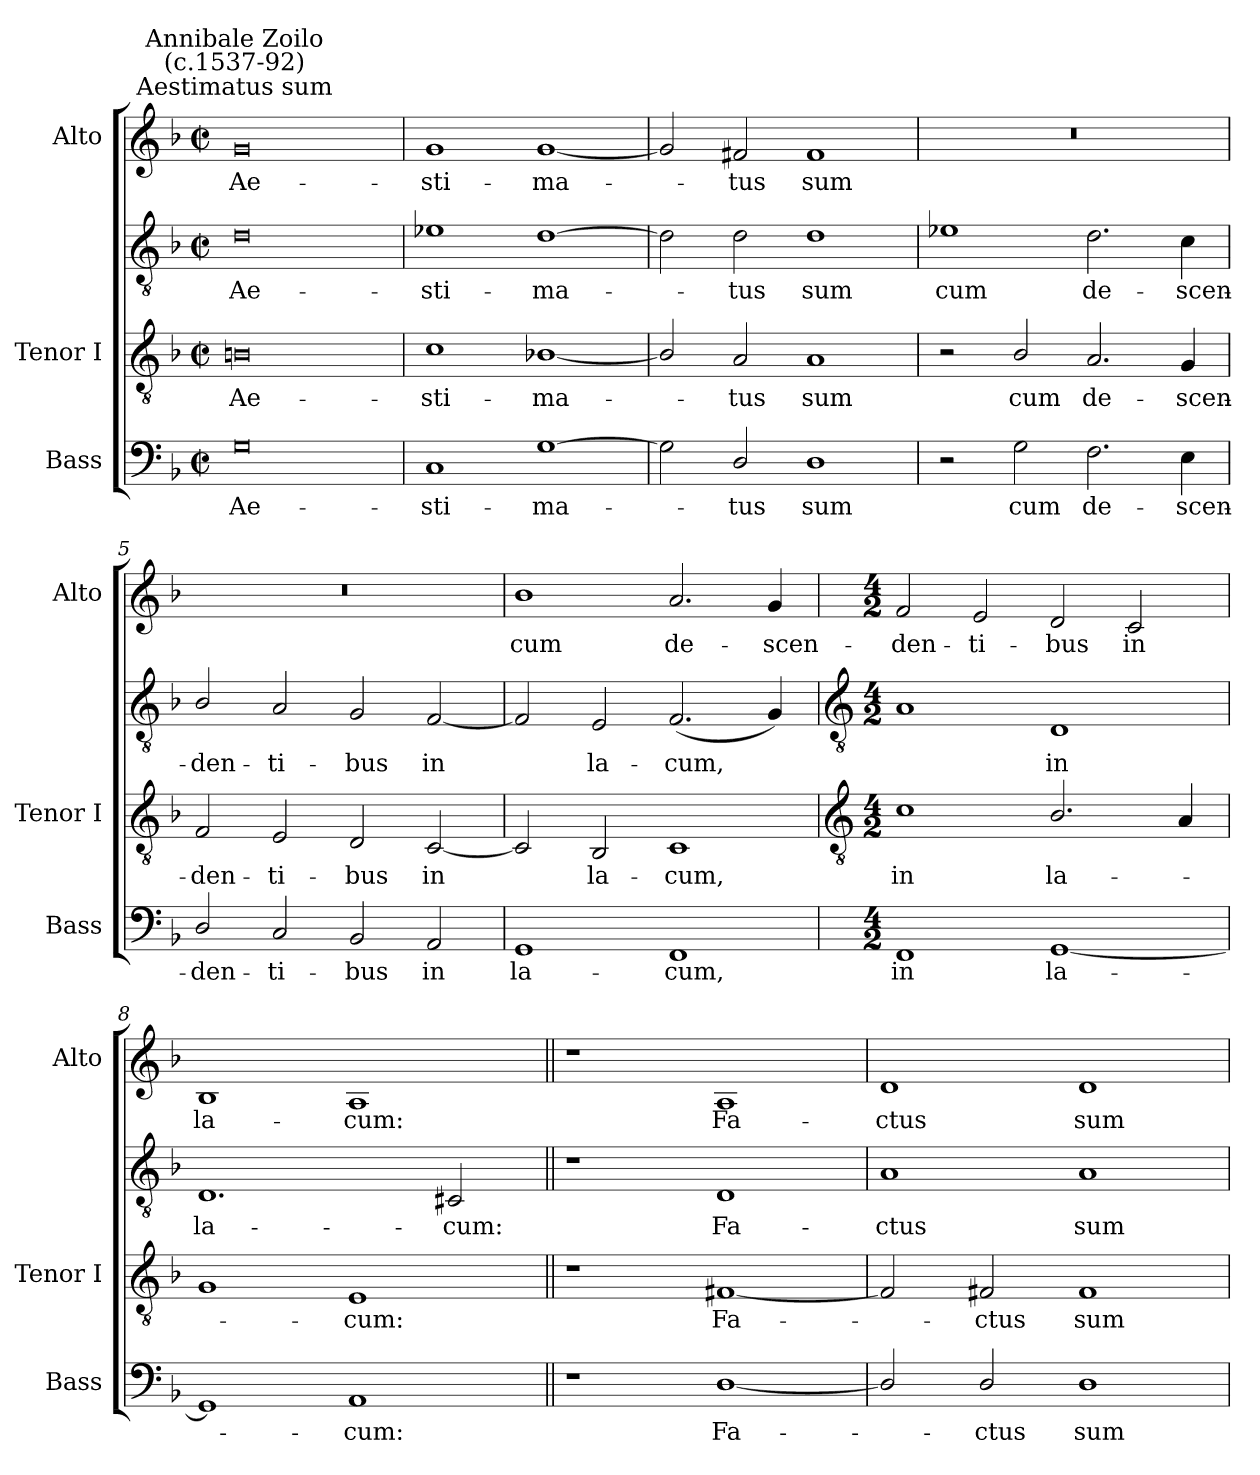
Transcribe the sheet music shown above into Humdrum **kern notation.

**kern	**text	**kern	**text	**kern	**text	**kern	**text
*part3	*part3	*part2	*part2	*part2	*part2	*part1	*part1
*staff4	*staff4	*staff3	*staff3	*staff2	*staff2	*staff1	*staff1
*I"Bass	*	*I"Tenor I	*	*	*	*I"Alto	*
*I'Bass	*	*I'Tenor I	*	*	*	*I'Alto	*
*clefF4	*	*clefGv2	*	*clefGv2	*	*clefG2	*
*k[b-]	*	*k[b-]	*	*k[b-]	*	*k[b-]	*
*F:	*	*F:	*	*F:	*	*F:	*
*M4/2	*	*M4/2	*	*M4/2	*	*M4/2	*
*met(c|)	*	*met(c|)	*	*met(c|)	*	*met(c|)	*
=1	=1	=1	=1	=1	=1	=1	=1
!	!	!	!	!	!	!LO:TX:a:cj:t=Aestimatus sum	!
!	!	!	!	!	!	!LO:TX:a:cj:t=Annibale Zoilo\n(c.1537-92)	!
!	!LO:LY:b	!	!LO:LY:b	!	!LO:LY:b	!	!LO:LY:b
0G	Ae-	0Bn	-Ae-	0d	Ae-	0g	Ae-
=2	=2	=2	=2	=2	=2	=2	=2
!	!LO:LY:b	!	!LO:LY:b	!	!LO:LY:b	!	!LO:LY:b
1C	-sti-	1c	sti-	1e-	-sti-	1g	-sti-
!	!LO:LY:b	!	!LO:LY:b	!	!LO:LY:b	!	!LO:LY:b
[1G	-ma-	[1B-X/	-ma-	[1d	-ma-	[1g	-ma-
=3	=3	=3	=3	=3	=3	=3	=3
2G]	.	2B-/]	.	2d]	.	2g]	.
!	!LO:LY:b	!	!LO:LY:b	!	!LO:LY:b	!	!LO:LY:b
2D/	tus	2A	tus	2d	tus	2f#X	tus
!	!LO:LY:b	!	!LO:LY:b	!	!LO:LY:b	!	!LO:LY:b
1D	sum	1A	sum	1d	sum	1f#	sum
=4	=4	=4	=4	=4	=4	=4	=4
!	!	!	!	!	!LO:LY:b	!	!
2r	.	2r	.	1e-	cum	0r	.
!	!LO:LY:b	!	!LO:LY:b	!	!	!	!
2G	cum	2B-/	-cum	.	.	.	.
!	!LO:LY:b	!	!LO:LY:b	!	!LO:LY:b	!	!
2.F	de-	2.A	de-	2.d	de-	.	.
!	!LO:LY:b	!	!LO:LY:b	!	!LO:LY:b	!	!
4E	-scen-	4G	-scen-	4c	-scen-	.	.
=5	=5	=5	=5	=5	=5	=5	=5
!	!LO:LY:b	!	!LO:LY:b	!	!LO:LY:b	!	!
2D/	-den-	2F	den-	2B-/	-den-	0r	.
!	!LO:LY:b	!	!LO:LY:b	!	!LO:LY:b	!	!
2C	-ti-	2E	-ti-	2A	-ti-	.	.
!	!LO:LY:b	!	!LO:LY:b	!	!LO:LY:b	!	!
2BB-	-bus	2D	-bus	2G	-bus	.	.
!	!LO:LY:b	!	!LO:LY:b	!	!LO:LY:b	!	!
2AA	in	[2C	in	[2F	in	.	.
=6	=6	=6	=6	=6	=6	=6	=6
!	!LO:LY:b	!	!	!	!	!	!LO:LY:b
1GG	la-	2C]	.	2F]	.	1b-	cum
!	!	!	!LO:LY:b	!	!LO:LY:b	!	!
.	.	2BB-	la-	2E	la-	.	.
!	!LO:LY:b	!	!LO:LY:b	!	!LO:LY:b	!	!LO:LY:b
1FF	-cum,	1C	-cum,	(<2.F	-cum,	2.a	de-
!	!	!	!	!	!	!	!LO:LY:b
.	.	.	.	4G)	.	4g	-scen-
!!LO:LB:g=z
=7	=7	=7	=7	=7	=7	=7	=7
*	*	*clefGv2	*	*clefGv2	*	*	*
*M4/2	*	*M4/2	*	*M4/2	*	*M4/2	*
!	!LO:LY:b	!	!LO:LY:b	!	!	!	!LO:LY:b
1FF	in	1c	in	1A	.	2f	-den-
!	!	!	!	!	!	!	!LO:LY:b
.	.	.	.	.	.	2e	-ti-
!	!LO:LY:b	!	!LO:LY:b	!	!LO:LY:b	!	!LO:LY:b
[1GG	la-	2.B-/	la-	1D	in	2d	-bus
!	!	!	!	!	!	!	!LO:LY:b
.	.	.	.	.	.	2c	in
.	.	4A	.	.	.	.	.
=8	=8	=8	=8	=8	=8	=8	=8
!	!	!	!	!	!LO:LY:b	!	!LO:LY:b
1GG]	.	1G	.	1.D	la-	1B-	la-
!	!LO:LY:b	!	!LO:LY:b	!	!	!	!LO:LY:b
1AA	cum:	1E	cum:	.	.	1A	-cum:
!	!	!	!	!	!LO:LY:b	!	!
.	.	.	.	2C#X	-cum:	.	.
=9||	=9||	=9||	=9||	=9||	=9||	=9||	=9||
1r	.	1r	.	1r	.	1r	.
!	!LO:LY:b	!	!LO:LY:b	!	!LO:LY:b	!	!LO:LY:b
[1D/	Fa-	[1F#X	-Fa-	1D	Fa-	1A	Fa-
=10	=10	=10	=10	=10	=10	=10	=10
!	!	!	!	!	!LO:LY:b	!	!LO:LY:b
2D/]	.	2F#]	.	1A	ctus	1d	-ctus
!	!LO:LY:b	!	!LO:LY:b	!	!	!	!
2D/	ctus	2F#	ctus	.	.	.	.
!	!LO:LY:b	!	!LO:LY:b	!	!LO:LY:b	!	!LO:LY:b
1D	sum	1F#	sum	1A	sum	1d	sum
=	=	=	=	=	=	=	=
*-	*-	*-	*-	*-	*-	*-	*-
